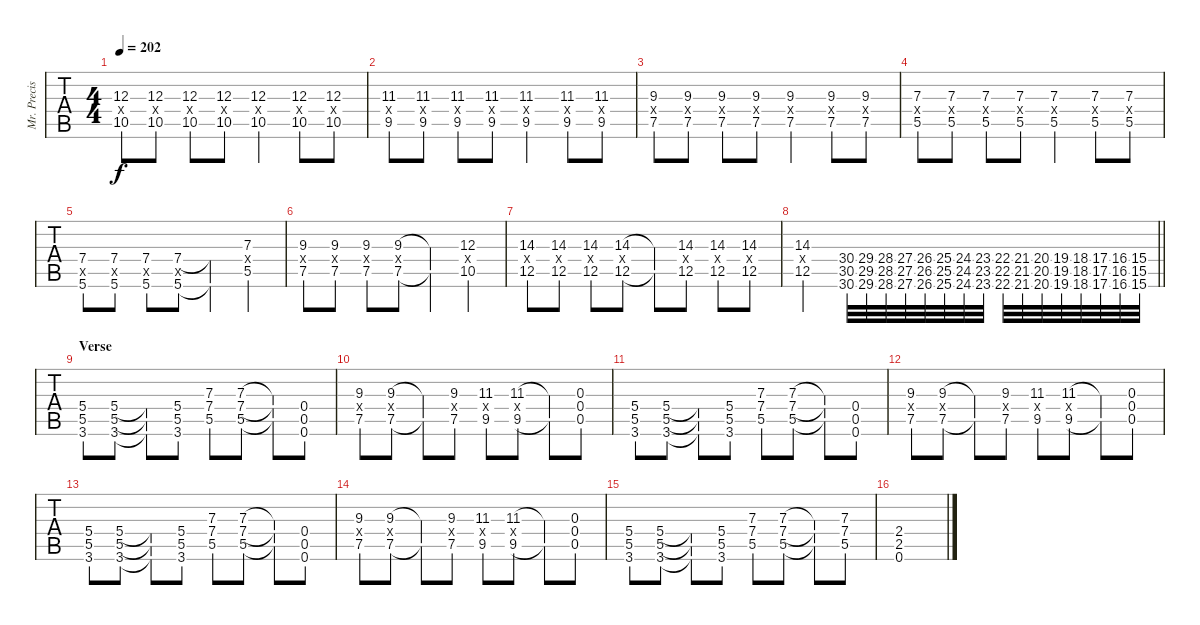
\track ("Mr. Precision - Guitar" "Mr. Precis") {instrument distortionguitar}
\staff {tabs}
\tuning (E4 B3 G3 D3 A2 E2) {hide}
\ts (4 4)
\tempo 202
\clef g2
\ks c
(12.3 10.4{x} 10.5).8{dy f} (12.3 10.4{x} 10.5).8 (12.3 10.4{x} 10.5).8 (12.3 10.4{x} 10.5).8 (12.3 10.4{x} 10.5).4 (12.3 10.4{x} 10.5).8 (12.3 10.4{x} 10.5).8 |
(11.3 9.4{x} 9.5).8 (11.3 9.4{x} 9.5).8 (11.3 9.4{x} 9.5).8 (11.3 9.4{x} 9.5).8 (11.3 9.4{x} 9.5).4 (11.3 9.4{x} 9.5).8 (11.3 9.4{x} 9.5).8 |
(9.3 7.4{x} 7.5).8 (9.3 7.4{x} 7.5).8 (9.3 7.4{x} 7.5).8 (9.3 7.4{x} 7.5).8 (9.3 7.4{x} 7.5).4 (9.3 7.4{x} 7.5).8 (9.3 7.4{x} 7.5).8 |
(7.3 5.4{x} 5.5).8 (7.3 5.4{x} 5.5).8 (7.3 5.4{x} 5.5).8 (7.3 5.4{x} 5.5).8 (7.3 5.4{x} 5.5).4 (7.3 5.4{x} 5.5).8 (7.3 5.4{x} 5.5).8 |
(7.4 0.5{x} 5.6).8 (7.4 0.5{x} 5.6).8 (7.4 0.5{x} 5.6).8 (7.4 0.5{x} 5.6).8 (7.4{t} 5.6{t}).4 (7.3 7.4{x} 5.5).4 |
(9.3 7.4{x} 7.5).8 (9.3 7.4{x} 7.5).8 (9.3 7.4{x} 7.5).8 (9.3 7.4{x} 7.5).8 (9.3{t} 7.5{t}).4 (12.3 10.4{x} 10.5).4 |
(14.3 12.4{x} 12.5).8 (14.3 12.4{x} 12.5).8 (14.3 12.4{x} 12.5).8 (14.3 12.4{x} 12.5).8 (14.3{t} 12.5{t}).8 (14.3 12.4{x} 12.5).8 (14.3 12.4{x} 12.5).8 (14.3 12.4{x} 12.5).8 |
\barLineRight lightlight
(14.3 12.4{x} 12.5).2 (30.4 30.5 30.6).32 (29.4 29.5 29.6).32 (28.4 28.5 28.6).32 (27.4 27.5 27.6).32 (26.4 26.5 26.6).32 (25.4 25.5 25.6).32 (24.4 24.5 24.6).32 (23.4 23.5 23.6).32 (22.4 22.5 22.6).32 (21.4 21.5 21.6).32 (20.4 20.5 20.6).32 (19.4 19.5 19.6).32 (18.4 18.5 18.6).32 (17.4 17.5 17.6).32 (16.4 16.5 16.6).32 (15.4 15.5 15.6).32 |
\section ("" "Verse")
(5.4 5.5 3.6).8 (5.4 5.5 3.6).8 (5.4{t} 5.5{t} 3.6{t}).8 (5.4 5.5 3.6).8 (7.3 7.4 5.5).8 (7.3 7.4 5.5).8 (7.3{t} 7.4{t} 5.5{t}).8 (0.4 0.5 0.6).8 |
(9.3 7.4{x} 7.5).8 (9.3 7.4{x} 7.5).8 (9.3{t} 7.5{t}).8 (9.3 7.4{x} 7.5).8 (11.3 9.4{x} 9.5).8 (11.3 9.4{x} 9.5).8 (11.3{t} 9.5{t}).8 (0.3 0.4 0.5).8 |
(5.4 5.5 3.6).8 (5.4 5.5 3.6).8 (5.4{t} 5.5{t} 3.6{t}).8 (5.4 5.5 3.6).8 (7.3 7.4 5.5).8 (7.3 7.4 5.5).8 (7.3{t} 7.4{t} 5.5{t}).8 (0.4 0.5 0.6).8 |
(9.3 7.4{x} 7.5).8 (9.3 7.4{x} 7.5).8 (9.3{t} 7.5{t}).8 (9.3 7.4{x} 7.5).8 (11.3 9.4{x} 9.5).8 (11.3 9.4{x} 9.5).8 (11.3{t} 9.5{t}).8 (0.3 0.4 0.5).8 |
(5.4 5.5 3.6).8 (5.4 5.5 3.6).8 (5.4{t} 5.5{t} 3.6{t}).8 (5.4 5.5 3.6).8 (7.3 7.4 5.5).8 (7.3 7.4 5.5).8 (7.3{t} 7.4{t} 5.5{t}).8 (0.4 0.5 0.6).8 |
(9.3 7.4{x} 7.5).8 (9.3 7.4{x} 7.5).8 (9.3{t} 7.5{t}).8 (9.3 7.4{x} 7.5).8 (11.3 9.4{x} 9.5).8 (11.3 9.4{x} 9.5).8 (11.3{t} 9.5{t}).8 (0.3 0.4 0.5).8 |
(5.4 5.5 3.6).8 (5.4 5.5 3.6).8 (5.4{t} 5.5{t} 3.6{t}).8 (5.4 5.5 3.6).8 (7.3 7.4 5.5).8 (7.3 7.4 5.5).8 (7.3{t} 7.4{t} 5.5{t}).8 (7.3 7.4 5.5).8 |
(2.4 2.5 0.6).1
